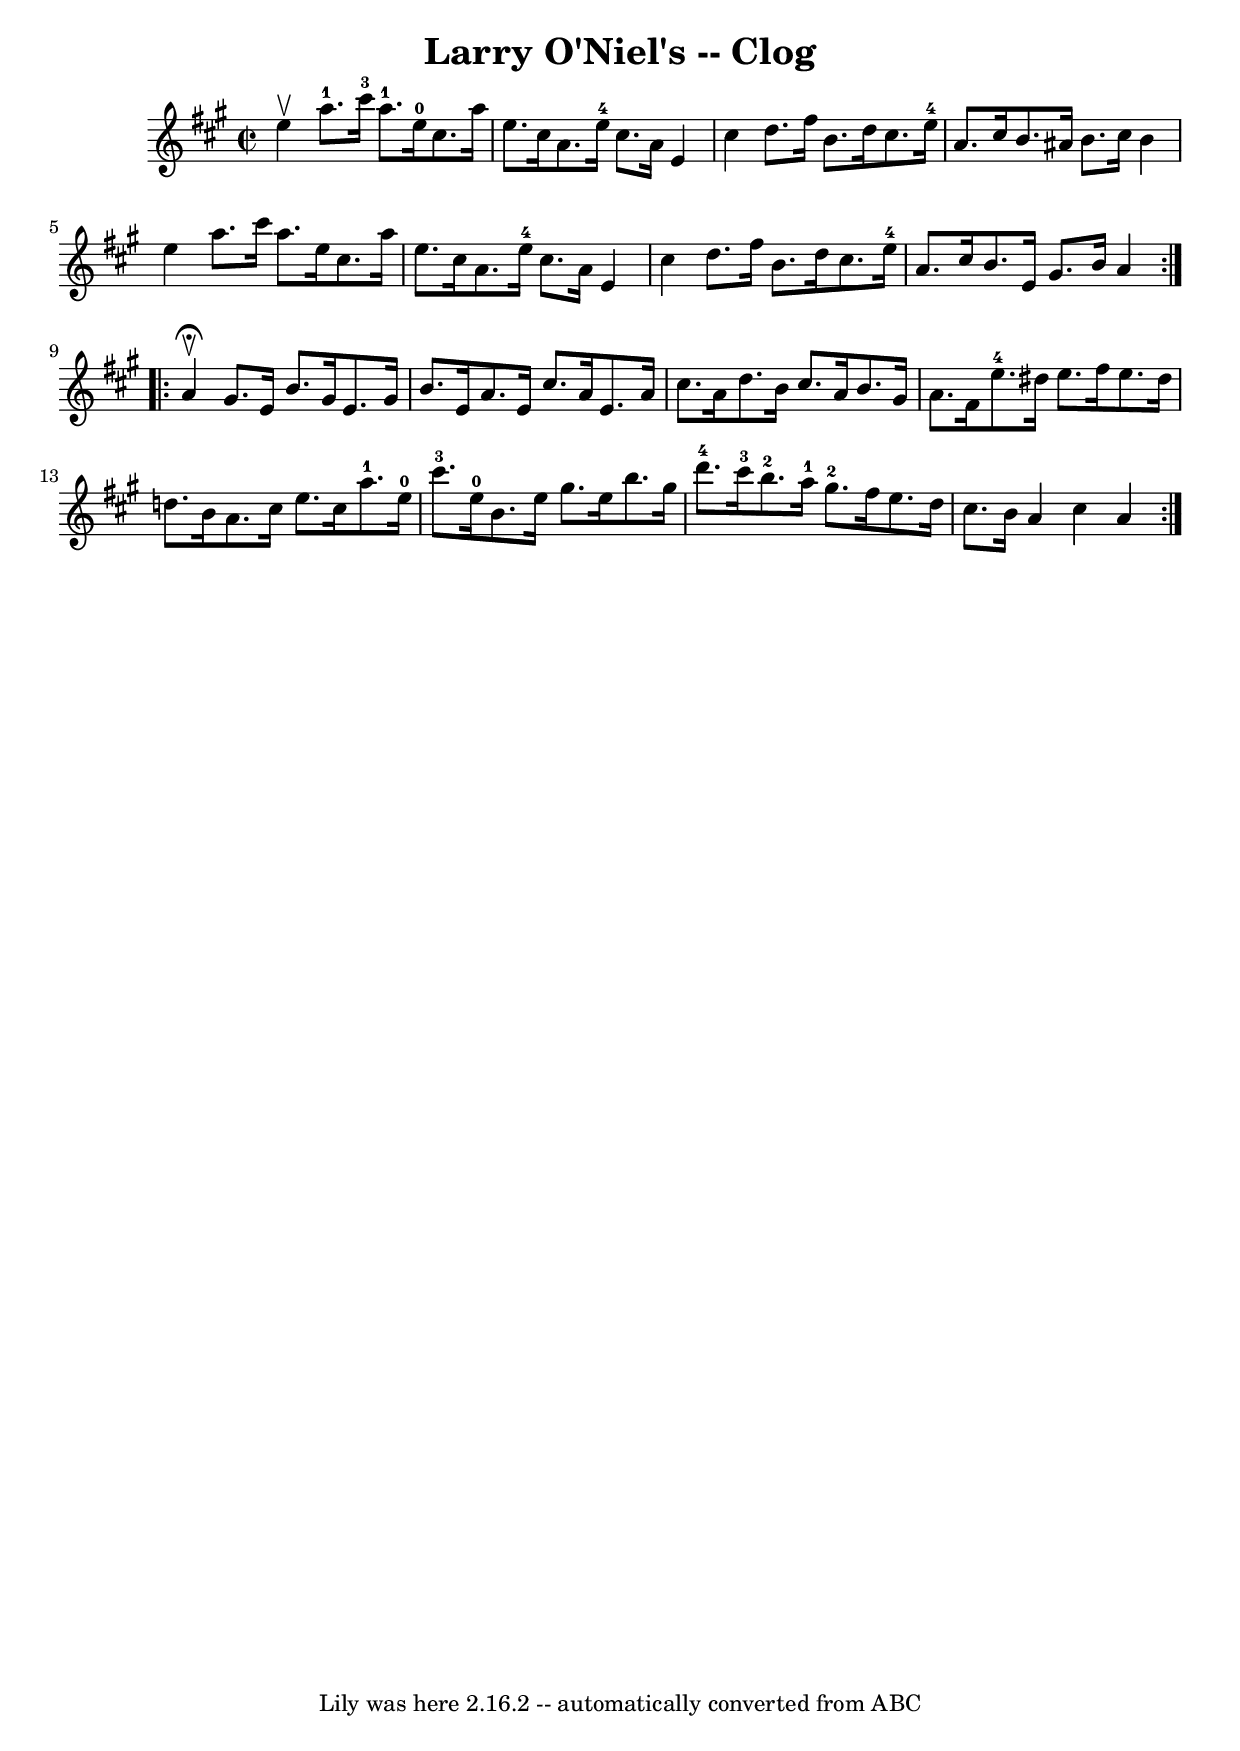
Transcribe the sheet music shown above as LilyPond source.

\version "2.7.40"
\include "Mammoth.ily"
\header {
	%% book = "Ryan's Mammoth Collection"
	crossRefNumber = "1"
	footnotes = "\\\\156 927"
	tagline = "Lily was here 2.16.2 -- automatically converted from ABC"
	title = "Larry O'Niel's -- Clog"
}
voicedefault =  {
\set Score.defaultBarType = "empty"

\repeat volta 2 {
\override Staff.TimeSignature #'style = #'C
 \time 2/2 \key a \major e''4^\upbow |
 a''8.-1 cis'''16 
-3 a''8.-1 e''16-0 cis''8. a''16 e''8. cis''16    
|
 a'8. e''16-4 cis''8. a'16 e'4 cis''4    |
    
 d''8. fis''16 b'8. d''16 cis''8. e''16-4 a'8. cis''16   
 |
 b'8. ais'16 b'8. cis''16 b'4 e''4    |
     
a''8. cis'''16 a''8. e''16 cis''8. a''16 e''8. cis''16    
|
 a'8. e''16-4 cis''8. a'16 e'4 cis''4    |
   
d''8. fis''16 b'8. d''16 cis''8. e''16-4 a'8. cis''16    
|
 b'8. e'16 gis'8. b'16 a'4    }     \repeat volta 2 {   
a'4^\fermata^\upbow |
 gis'8. e'16 b'8. gis'16 e'8.    
gis'16 b'8. e'16    |
 a'8. e'16 cis''8. a'16 e'8.    
a'16 cis''8. a'16    |
 d''8. b'16 cis''8. a'16 b'8.  
 gis'16 a'8. fis'16    |
 e''8.-4 dis''16 e''8.    
fis''16 e''8. dis''16 d''!8. b'16    |
 a'8. cis''16   
 e''8. cis''16 a''8.-1 e''16-0 cis'''8.-3 e''16-0   
|
 b'8. e''16 gis''8. e''16 b''8. gis''16 d'''8.-4 
 cis'''16-3   |
 b''8.-2 a''16-1 gis''8.-2   
fis''16 e''8. d''16 cis''8. b'16    |
 a'4 cis''4 a'4 
 }   
}

\score{
    <<

	\context Staff="default"
	{
	    \voicedefault 
	}

    >>
	\layout {
	}
	\midi {}
}
